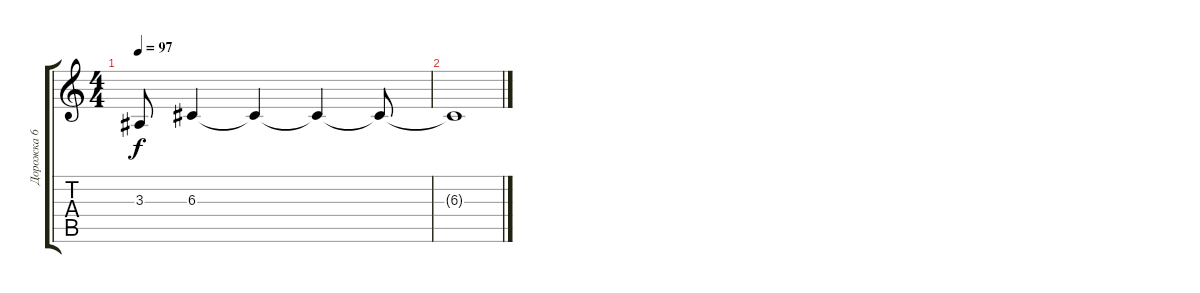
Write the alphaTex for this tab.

\track ("Дорожка 6" "Дорожка 6") {instrument altosax}
\staff {score tabs}
\tuning (E4 B3 G3 D3 A2 E2) {hide}
\ts (4 4)
\tempo 97
\clef g2
\ks c
3.3{t}.8{dy f} 6.3.4 6.3{t}.4 6.3{t}.4 6.3{t}.8{volume 0} |
6.3{t}.1
